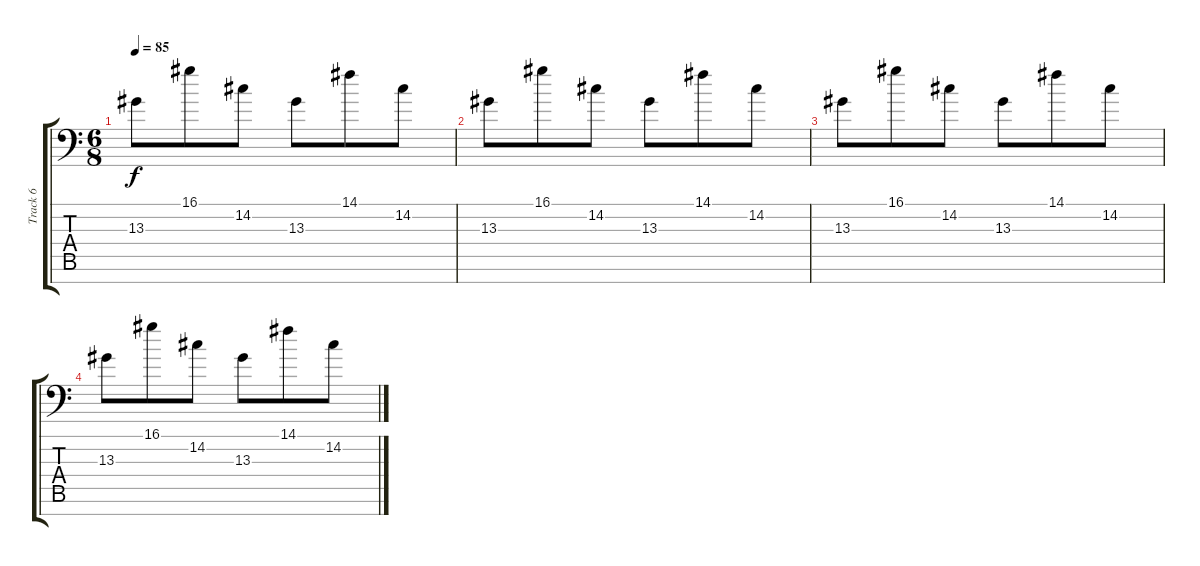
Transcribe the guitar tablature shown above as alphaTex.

\track ("Track 6" "Track 6") {instrument glockenspiel}
\staff {score tabs}
\tuning (E4 B3 G3 D3 A2 E2 C-1) {hide}
\ts (6 8)
\tempo 85
\clef f4
\ks c
13.3.8{dy f instrument glockenspiel} 16.1.8 14.2.8 13.3.8 14.1.8 14.2.8 |
13.3.8{volume 0 instrument glockenspiel} 16.1.8 14.2.8 13.3.8 14.1.8 14.2.8 |
13.3.8{instrument glockenspiel} 16.1.8 14.2.8 13.3.8 14.1.8 14.2.8 |
13.3.8{instrument glockenspiel} 16.1.8 14.2.8 13.3.8 14.1.8 14.2.8
